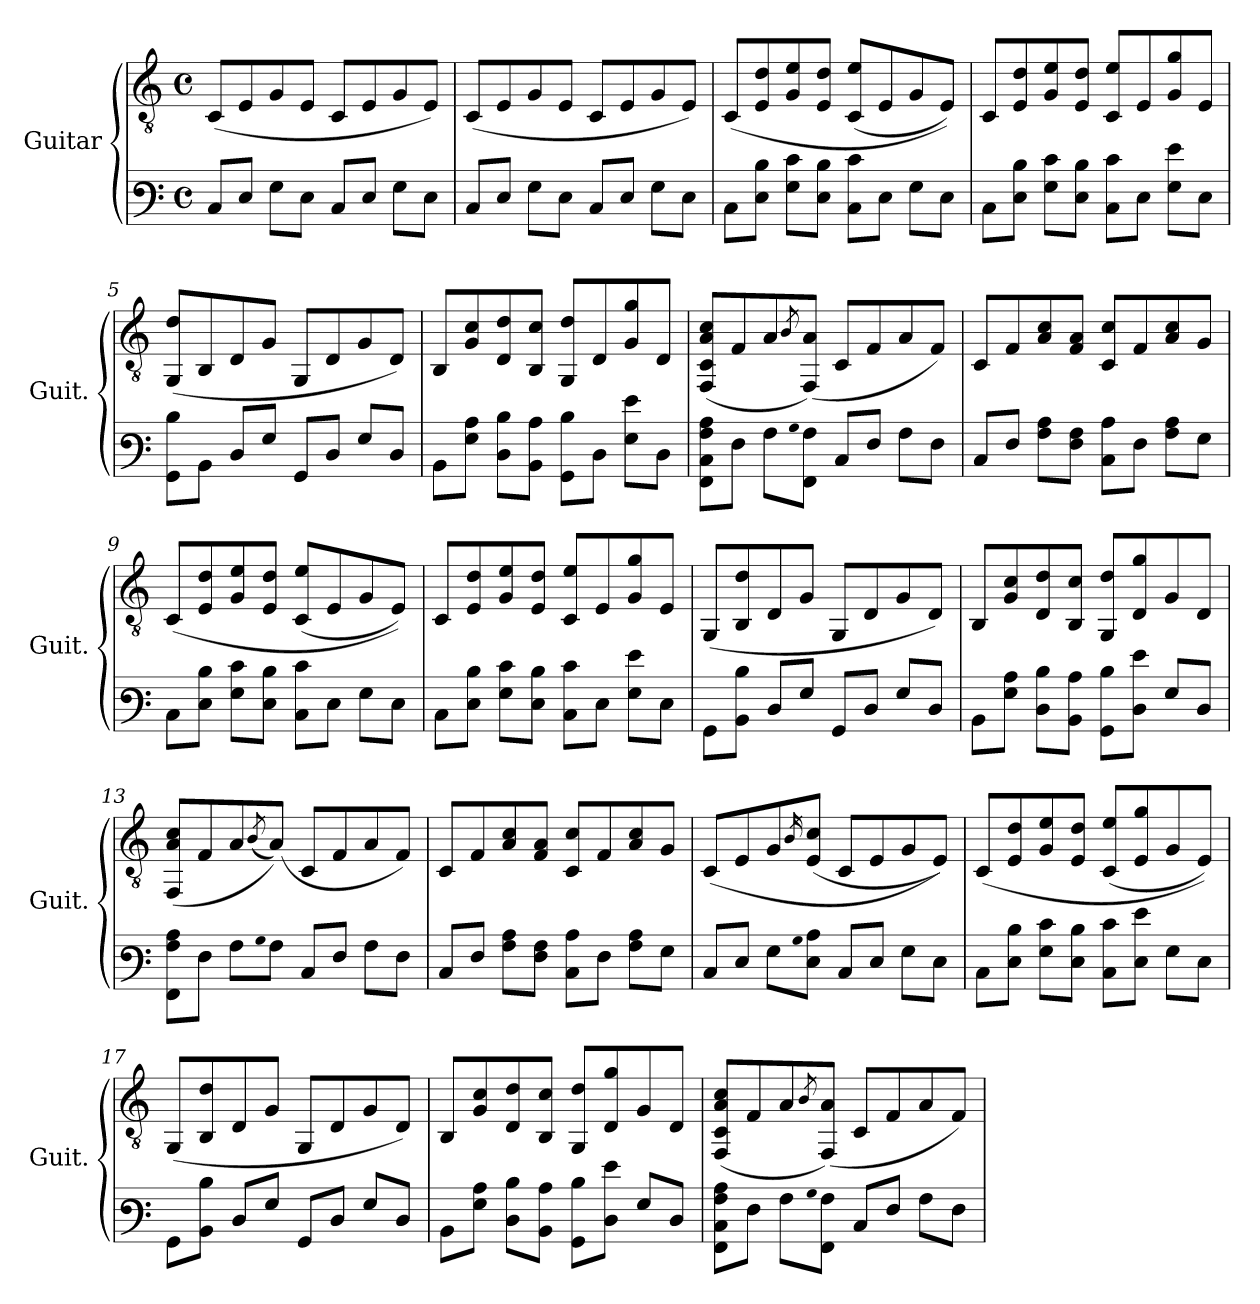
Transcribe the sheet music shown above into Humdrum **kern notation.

**kern	**kern
*part1	*part1
*staff2	*staff1
*I"Guitar	*
*I'Guit.	*
*stria6	*
*	*clefGv2
*k[]	*k[]
*M4/4	*M4/4
*met(c)	*met(c)
*MM90	*MM90
=1	=1
8CL	(<8C/L
8EJ	8E/
8GL	8G/
8EJ	8E/J
8CL	8C/L
8EJ	8E/
8GL	8G/
8EJ	8E/J)
=2	=2
8CL	(<8C/L
8EJ	8E/
8GL	8G/
8EJ	8E/J
8CL	8C/L
8EJ	8E/
8GL	8G/
8EJ	8E/J)
=3	=3
8CL	(<8C/L
8E\ 8d\J	8E/ 8d/
8G\ 8e\L	8G/ 8e/
8E\ 8d\J	8E/ 8d/J
8C\ 8e\L	(<8C/ 8e/L
8EJ	8E/
8GL	8G/
8EJ	8E/J))
=4	=4
8CL	8C/L
8E\ 8d\J	8E/ 8d/
8G\ 8e\L	8G/ 8e/
8E\ 8d\J	8E/ 8d/J
8C\ 8e\L	8C/ 8e/L
8EJ	8E/
8G\ 8g\L	8G/ 8g/
8EJ	8E/J
=5	=5
8GG\ 8d\L	(<8GG/ 8d/L
8BBJ	8BB/
8DL	8D/
8GJ	8G/J
8GGL	8GG/L
8DJ	8D/
8GL	8G/
8DJ	8D/J)
!!LO:LB:g=z
=6	=6
8BBL	8BB/L
8G\ 8c\J	8G/ 8c/
8D\ 8d\L	8D/ 8d/
8BB\ 8c\J	8BB/ 8c/J
8GG\ 8d\L	8GG/ 8d/L
8DJ	8D/
8G\ 8g\L	8G/ 8g/
8DJ	8D/J
=7	=7
8FF\ 8C\ 8A\ 8c\L	(<8FF/ 8C/ 8A/ 8c/L
8FJ	8F/
8AL	8A/
qB	8qB/
8FF\ 8A\J	(<8FF/ 8A/J)
8CL	8C/L
8FJ	8F/
8AL	8A/
8FJ	8F/J)
=8	=8
8CL	8C/L
8FJ	8F/
8A\ 8c\L	8A/ 8c/
8F\ 8A\J	8F/ 8A/J
8C\ 8c\L	8C/ 8c/L
8FJ	8F/
8A\ 8c\L	8A/ 8c/
8GJ	8G/J
=9	=9
8CL	(<8C/L
8E\ 8d\J	8E/ 8d/
8G\ 8e\L	8G/ 8e/
8E\ 8d\J	8E/ 8d/J
8C\ 8e\L	(<8C/ 8e/L
8EJ	8E/
8GL	8G/
8EJ	8E/J))
=10	=10
8CL	8C/L
8E\ 8d\J	8E/ 8d/
8G\ 8e\L	8G/ 8e/
8E\ 8d\J	8E/ 8d/J
8C\ 8e\L	8C/ 8e/L
8EJ	8E/
8G\ 8g\L	8G/ 8g/
8EJ	8E/J
!!LO:LB:g=z
=11	=11
8GGL	(<8GG/L
8BB\ 8d\J	8BB/ 8d/
8DL	8D/
8GJ	8G/J
8GGL	8GG/L
8DJ	8D/
8GL	8G/
8DJ	8D/J)
=12	=12
8BBL	8BB/L
8G\ 8c\J	8G/ 8c/
8D\ 8d\L	8D/ 8d/
8BB\ 8c\J	8BB/ 8c/J
8GG\ 8d\L	8GG/ 8d/L
8D\ 8g\J	8D/ 8g/
8GL	8G/
8DJ	8D/J
=13	=13
8FF\ 8A\ 8c\L	(<8FF/ 8A/ 8c/L
8FJ	8F/
8AL	8A/
qB	(<8qB/
8AJ	(<8A/J))
8CL	8C/L
8FJ	8F/
8AL	8A/
8FJ	8F/J)
=14	=14
8CL	8C/L
8FJ	8F/
8A\ 8c\L	8A/ 8c/
8F\ 8A\J	8F/ 8A/J
8C\ 8c\L	8C/ 8c/L
8FJ	8F/
8A\ 8c\L	8A/ 8c/
8GJ	8G/J
=15	=15
8CL	(<8C/L
8EJ	8E/
8GL	8G/
qB	16qB/
8E\ 8c\J	(<8E/ 8c/J
8CL	8C/L
8EJ	8E/
8GL	8G/
8EJ	8E/J))
!!LO:LB:g=z
=16	=16
8CL	(<8C/L
8E\ 8d\J	8E/ 8d/
8G\ 8e\L	8G/ 8e/
8E\ 8d\J	8E/ 8d/J
8C\ 8e\L	(<8C/ 8e/L
8E\ 8g\J	8E/ 8g/
8GL	8G/
8EJ	8E/J))
=17	=17
8GGL	(<8GG/L
8BB\ 8d\J	8BB/ 8d/
8DL	8D/
8GJ	8G/J
8GGL	8GG/L
8DJ	8D/
8GL	8G/
8DJ	8D/J)
=18	=18
8BBL	8BB/L
8G\ 8c\J	8G/ 8c/
8D\ 8d\L	8D/ 8d/
8BB\ 8c\J	8BB/ 8c/J
8GG\ 8d\L	8GG/ 8d/L
8D\ 8g\J	8D/ 8g/
8GL	8G/
8DJ	8D/J
=19	=19
8FF\ 8C\ 8A\ 8c\L	(<8FF/ 8C/ 8A/ 8c/L
8FJ	8F/
8AL	8A/
qB	8qB/
8FF\ 8A\J	(<8FF/ 8A/J)
8CL	8C/L
8FJ	8F/
8AL	8A/
8FJ	8F/J)
=	=
*-	*-
